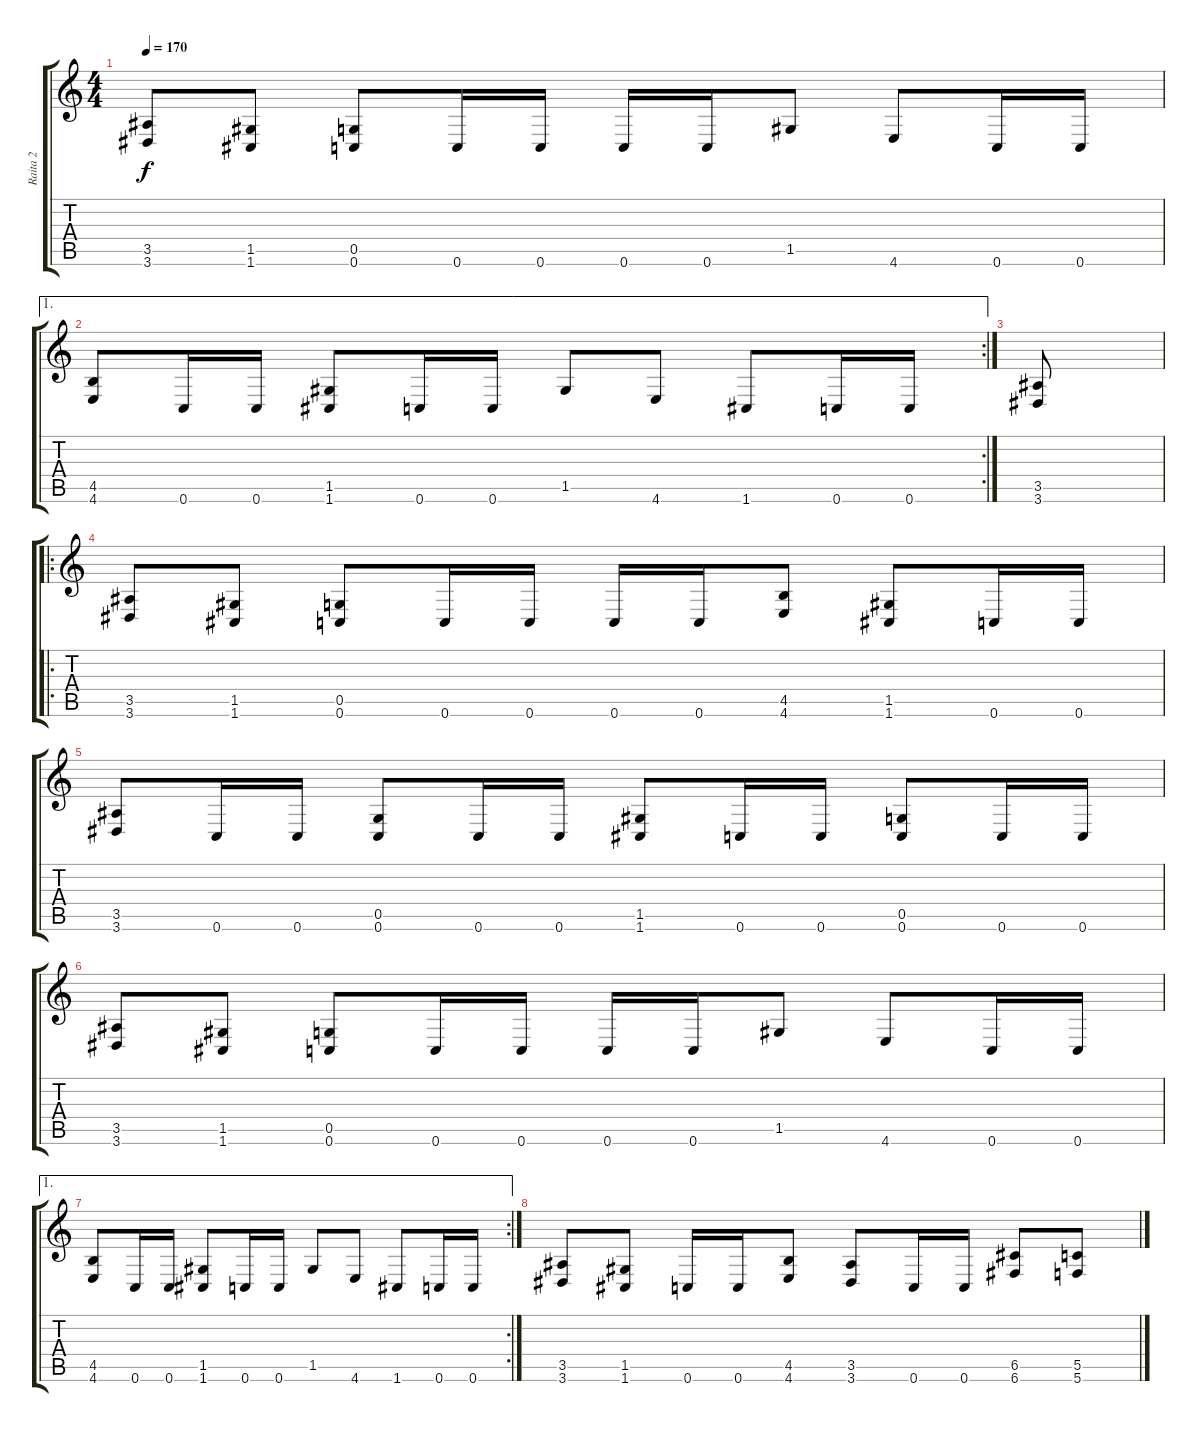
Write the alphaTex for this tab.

\track ("Raita 2" "Raita 2") {instrument distortionguitar}
\staff {score tabs}
\tuning (D4 A3 F3 C3 G2 C2) {hide}
\ts (4 4)
\tempo 170
\clef g2
\ks c
(3.5 3.6).8{dy f} (1.5 1.6).8 (0.5 0.6).8 0.6.16 0.6.16 0.6.16 0.6.16 1.5.8 4.6.8 0.6.16 0.6.16 |
\ae 1
\rc 2
(4.5 4.6).8 0.6.16 0.6.16 (1.5 1.6).8 0.6.16 0.6.16 1.5.8 4.6.8 1.6.8 0.6.16 0.6.16 |
(3.5 3.6).8 |
\ro
(3.5 3.6).8 (1.5 1.6).8 (0.5 0.6).8 0.6.16 0.6.16 0.6.16 0.6.16 (4.5 4.6).8 (1.5 1.6).8 0.6.16 0.6.16 |
(3.5 3.6).8 0.6.16 0.6.16 (0.5 0.6).8 0.6.16 0.6.16 (1.5 1.6).8 0.6.16 0.6.16 (0.5 0.6).8 0.6.16 0.6.16 |
(3.5 3.6).8 (1.5 1.6).8 (0.5 0.6).8 0.6.16 0.6.16 0.6.16 0.6.16 1.5.8 4.6.8 0.6.16 0.6.16 |
\ae 1
\rc 2
(4.5 4.6).8 0.6.16 0.6.16 (1.5 1.6).8 0.6.16 0.6.16 1.5.8 4.6.8 1.6.8 0.6.16 0.6.16 |
(3.5 3.6).8 (1.5 1.6).8 0.6.16 0.6.16 (4.5 4.6).8 (3.5 3.6).8 0.6.16 0.6.16 (6.5 6.6).8 (5.5 5.6).8
